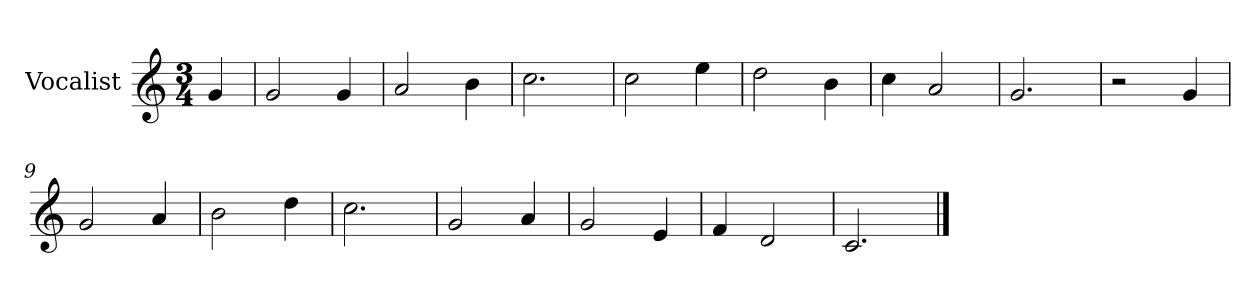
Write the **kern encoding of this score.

**kern
*part1
*staff1
*I"Vocalist
*k[]
*C:
*M3/4
=
4g
=1
2g
4g
=2
2a
4b
=3
2.cc
=4
2cc
4ee
=5
2dd
4b
=6
4cc
2a
=7
2.g
=8
2r
4g
=9
2g
4a
=10
2b
4dd
=11
2.cc
=12
2g
4a
=13
2g
4e
=14
4f
2d
=15
2.c
==
*-
